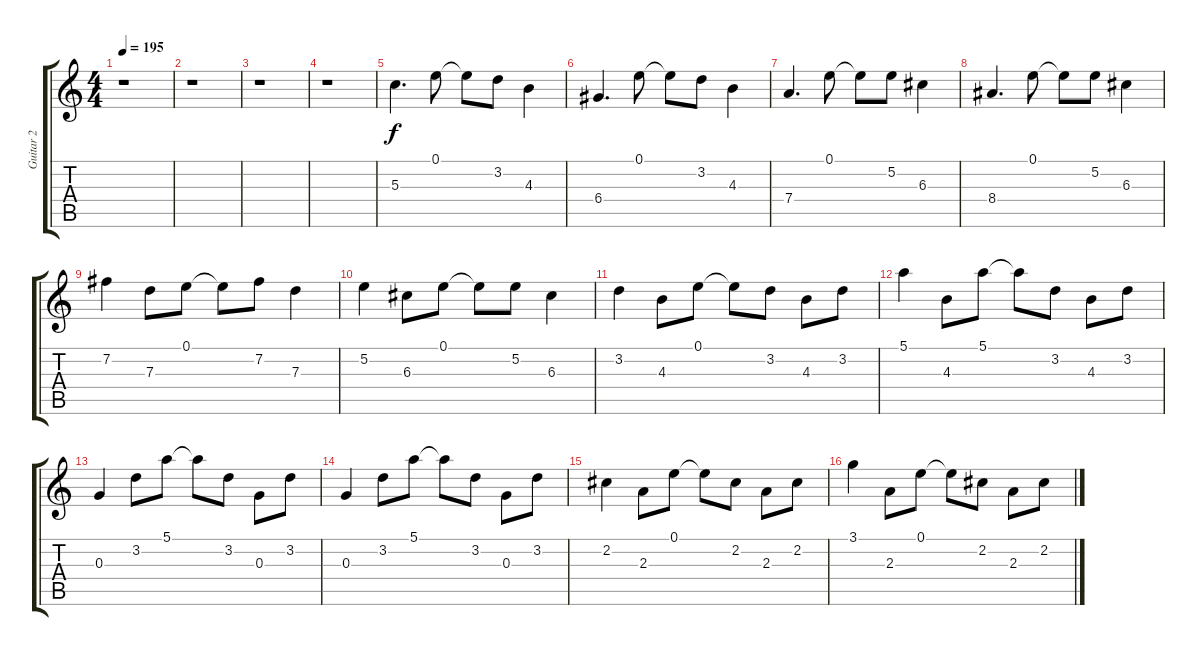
\track ("Guitar 2" "Guitar 2") {instrument distortionguitar}
\staff {score tabs}
\tuning (E4 B3 G3 D3 A2 E2) {hide}
\ts (4 4)
\tempo 195
\clef g2
\ks c
r.1{dy f} |
r.1 |
r.1 |
r.1 |
5.3.4{d} 0.1.8 0.1{t}.8 3.2.8 4.3.4 |
6.4.4{d} 0.1.8 0.1{t}.8 3.2.8 4.3.4 |
7.4.4{d} 0.1.8 0.1{t}.8 5.2.8 6.3.4 |
8.4.4{d} 0.1.8 0.1{t}.8 5.2.8 6.3.4 |
7.2.4 7.3.8 0.1.8 0.1{t}.8 7.2.8 7.3.4 |
5.2.4 6.3.8 0.1.8 0.1{t}.8 5.2.8 6.3.4 |
3.2.4 4.3.8 0.1.8 0.1{t}.8 3.2.8 4.3.8 3.2.8 |
5.1.4 4.3.8 5.1.8 5.1{t}.8 3.2.8 4.3.8 3.2.8 |
0.3.4 3.2.8 5.1.8 5.1{t}.8 3.2.8 0.3.8 3.2.8 |
0.3.4 3.2.8 5.1.8 5.1{t}.8 3.2.8 0.3.8 3.2.8 |
2.2.4 2.3.8 0.1.8 0.1{t}.8 2.2.8 2.3.8 2.2.8 |
3.1.4 2.3.8 0.1.8 0.1{t}.8 2.2.8 2.3.8 2.2.8
